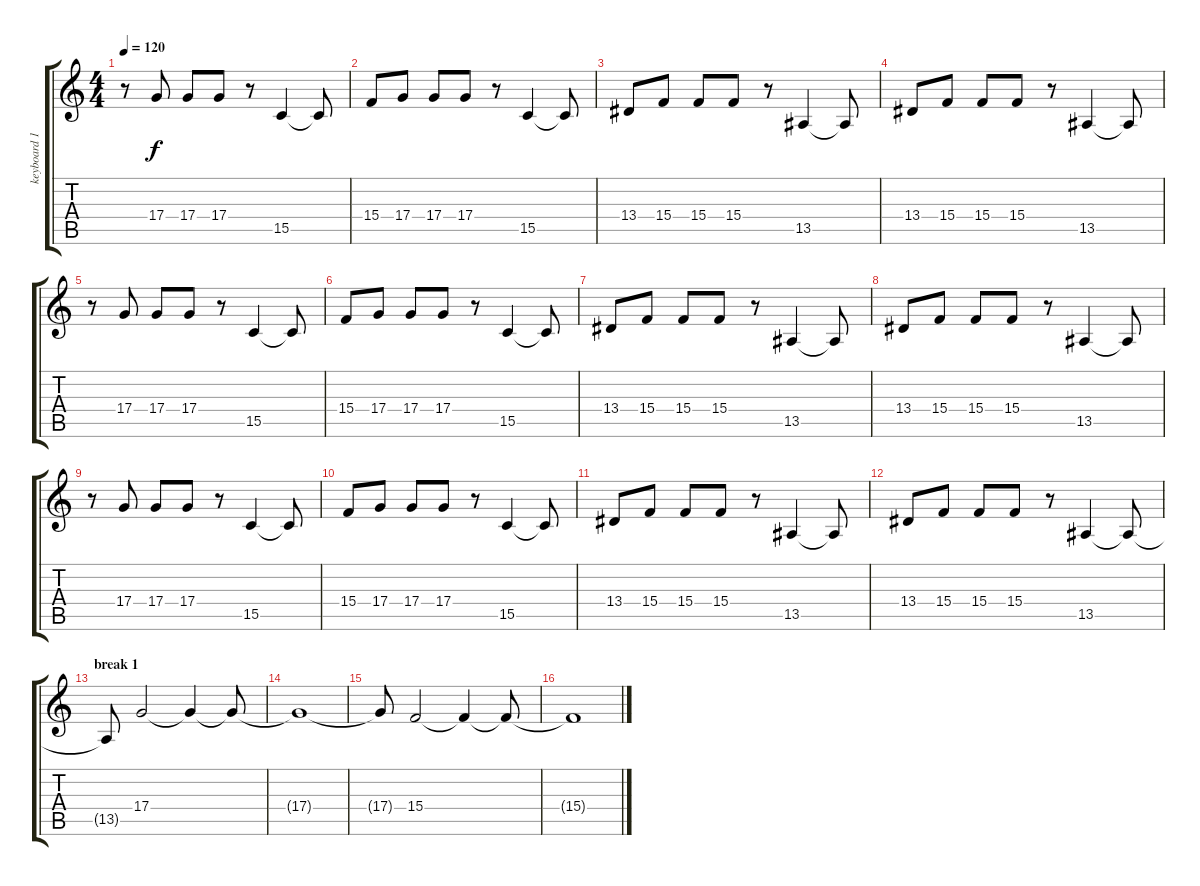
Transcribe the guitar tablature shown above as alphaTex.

\track ("keyboard 1" "keyboard 1") {instrument pad7halo}
\staff {score tabs}
\tuning (E4 B3 G3 D3 A2 E2) {hide}
\ts (4 4)
\tempo 120
\clef g2
\ks c
r.8{dy f} 17.4.8 17.4.8 17.4.8 r.8 15.5.4 15.5{t}.8 |
15.4.8 17.4.8 17.4.8 17.4.8 r.8 15.5.4 15.5{t}.8 |
13.4.8 15.4.8 15.4.8 15.4.8 r.8 13.5.4 13.5{t}.8 |
13.4.8 15.4.8 15.4.8 15.4.8 r.8 13.5.4 13.5{t}.8 |
r.8 17.4.8 17.4.8 17.4.8 r.8 15.5.4 15.5{t}.8 |
15.4.8 17.4.8 17.4.8 17.4.8 r.8 15.5.4 15.5{t}.8 |
13.4.8 15.4.8 15.4.8 15.4.8 r.8 13.5.4 13.5{t}.8 |
13.4.8 15.4.8 15.4.8 15.4.8 r.8 13.5.4 13.5{t}.8 |
r.8 17.4.8 17.4.8 17.4.8 r.8 15.5.4 15.5{t}.8 |
15.4.8 17.4.8 17.4.8 17.4.8 r.8 15.5.4 15.5{t}.8 |
13.4.8 15.4.8 15.4.8 15.4.8 r.8 13.5.4 13.5{t}.8 |
13.4.8 15.4.8 15.4.8 15.4.8 r.8 13.5.4 13.5{t}.8 |
\section ("" "break 1")
13.5{t}.8 17.4.2{volume 11 instrument stringensemble2} 17.4{t}.4 17.4{t}.8 |
17.4{t}.1 |
17.4{t}.8 15.4.2 15.4{t}.4 15.4{t}.8 |
15.4{t}.1
